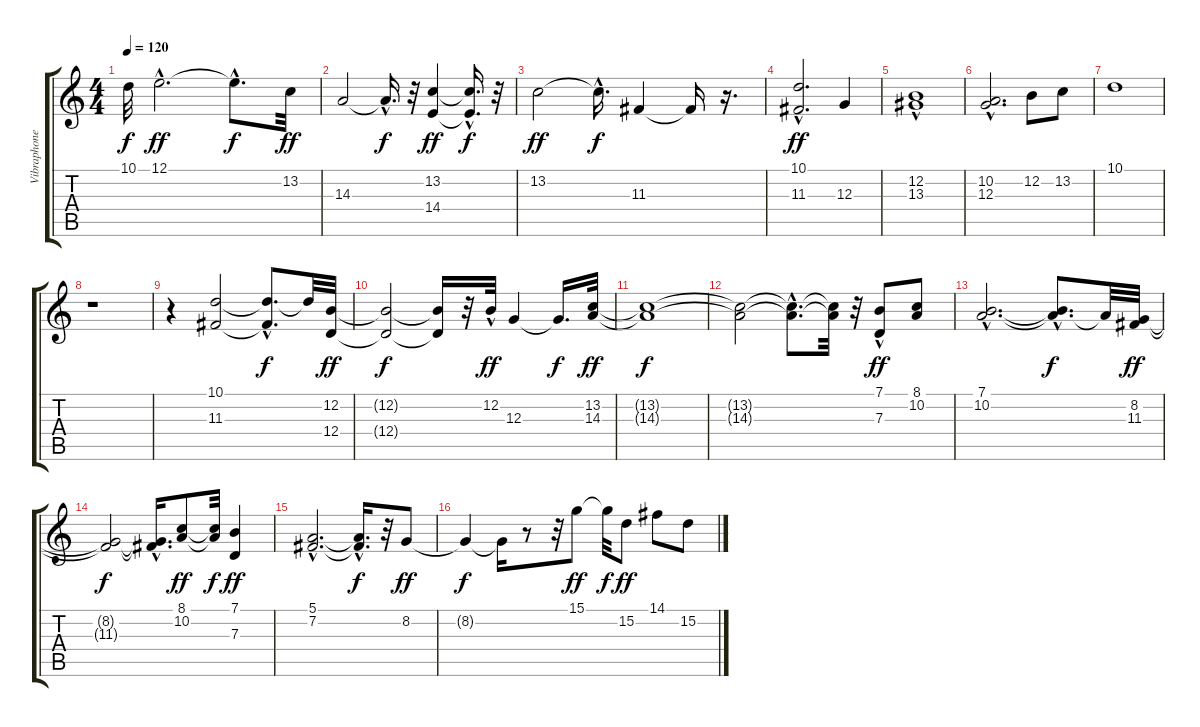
\track ("Vibraphone" "Vibraphone") {instrument vibraphone}
\staff {score tabs}
\tuning (E4 B3 G3 D3 A2 E2) {hide}
\ts (4 4)
\tempo 120
\clef g2
\ks c
10.1{t}.32{dy f} 12.1{hac}.2{d dy ff} 12.1{hac t}.8{d dy f} 13.2.32{dy ff} |
14.3.2 14.3{hac t}.16{d dy f} r.32 (13.2 14.4).4{dy ff} (13.2{hac t} 14.4{hac t}).16{d dy f} r.32 |
13.2.2{dy ff} 13.2{hac t}.16{d dy f} 11.3.4 11.3{t}.16 r.16{d} |
(10.1{hac} 11.3{hac}).2{d dy ff} 12.3.4 |
(12.2 13.3{hac}).1 |
(10.2{hac} 12.3{hac}).2{d} 12.2.8 13.2.8 |
10.1.1 |
r.1 |
r.4 (10.1 11.3).2 (10.1{hac t} 11.3{t}).8{d dy f} 10.1{t}.32 (12.2 12.4).32{dy ff} |
(12.2{t} 12.4{t}).2{dy f} (12.2{t} 12.4{t}).16 r.32 12.2{hac}.32{dy ff} 12.3.4 12.3{t}.16{d dy f} (13.2 14.3).32{dy ff} |
(13.2{t} 14.3{t}).1{dy f} |
(13.2{t} 14.3{t}).2 (13.2{hac t} 14.3{hac t}).8{d} (13.2{t} 14.3{t}).32 r.32 (7.1{hac} 7.3).8{dy ff} (8.1 10.2).8 |
(7.1{hac} 10.2{hac}).2{d} (7.1{t} 10.2{hac t}).8{d dy f} 10.2{t}.32 (8.2 11.3).32{dy ff} |
(8.2{t} 11.3{t}).2{dy f} (8.2{hac t} 11.3{hac t}).16{d} (8.1 10.2).8{dy ff} (8.1{t} 10.2{t}).32{dy f} (7.1 7.3).4{dy ff} |
(5.1{hac} 7.2{hac}).2{d} (5.1{hac t} 7.2{t}).16{d dy f} r.32 8.2.8{dy ff} |
8.2{t}.4{dy f} 8.2{t}.16 r.8 r.32 15.1.8{dy ff} 15.1{t}.32{dy f} 15.2.8{dy ff} 14.1.8 15.2.8
